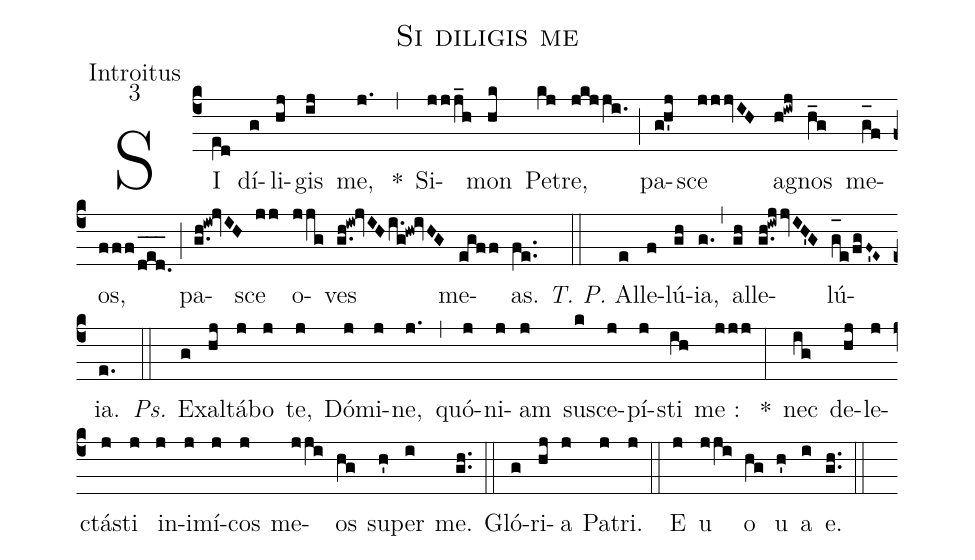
name:Si diligis me;
office-part:Introitus;
mode:3;
%%
(c4) SI(e[ll:1]d) dí(g)li(hj)gis(ij) me,(j.) <clear>*(,) Si(jjj_h)mon(hk) Pe(kj)tre,(jkjji.) (;) pa(gh'j)sce(jjjvIH) <nlba>a(h!iwj)gnos</nlba>(h_g) me(g_[oh:h]f)os,(fff/d_[oh:h]e_[oh:h]d._[oh:h]) (;) pa(g.h!iw!jvIH)sce(jj) o(jjg)ves(g.h!iw!jvIHi.g!hw!ivHG) me(egff)as.(fe..) (::) <i>T. P.</i> Al(e)le(f)lú(gh){ia},(g.) (,) al(gh)le(g.h!iwjjvIH'G)lú(g_[oh:h]e/fgF~'E~){ia}.(e.) (::) <i>Ps.</i> Ex(g)al(hj)tá(j)bo(j) te,(j) Dó(j)mi(j)ne,(j.) (,) quó(j)ni(j)am(j) sus(k)ce(j)pí(j)sti(ih) me :(jjj) <clear>*(:) nec(ig) de(hj)le(j)ctá(j)sti(j) in(j)i(j)mí(j)cos(j) me(jji)os(hg) su(h')per(i) me.(gh..) (::) Gló(g)ri(hj)a(j) Pa(j)tri.(j) (::) <eu>E(j) u(jji) o(hg) u(h') a(i) e.</eu>(gh..) (::)
